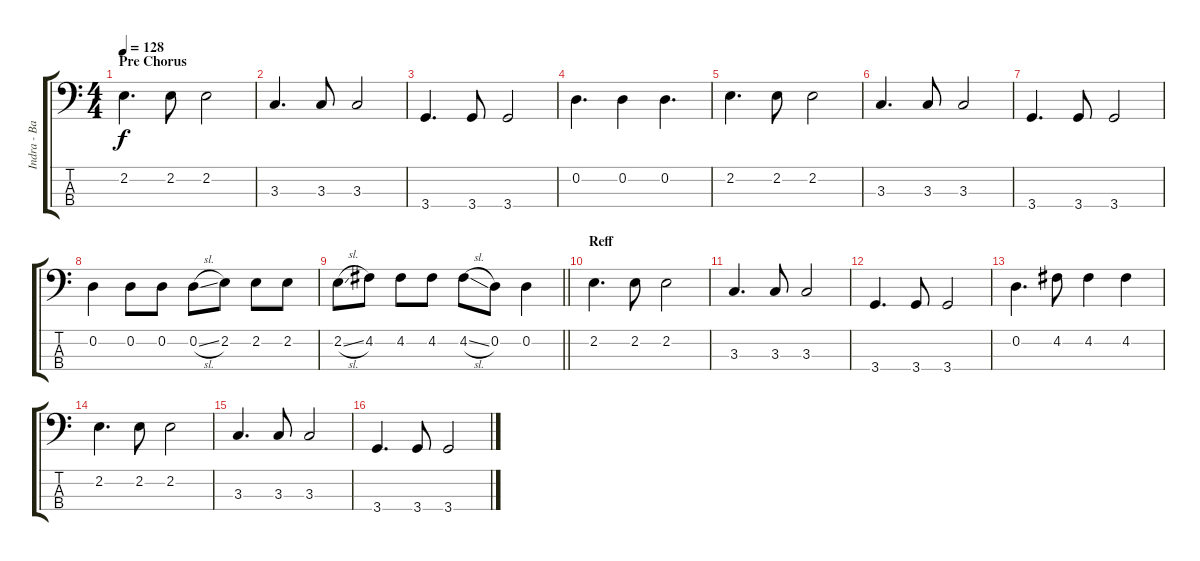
\track ("Indra - Bass" "Indra - Ba") {instrument electricbassfinger}
\staff {score tabs}
\tuning (G2 D2 A1 E1) {hide}
\ts (4 4)
\section ("" "Pre Chorus")
\tempo 128
\clef f4
\ks c
2.2.4{d dy f} 2.2.8 2.2.2 |
3.3.4{d} 3.3.8 3.3.2 |
3.4.4{d} 3.4.8 3.4.2 |
0.2.4{d} 0.2.4 0.2.4{d} |
2.2.4{d} 2.2.8 2.2.2 |
3.3.4{d} 3.3.8 3.3.2 |
3.4.4{d} 3.4.8 3.4.2 |
0.2.4 0.2.8 0.2.8 0.2{sl}.8 2.2.8 2.2.8 2.2.8 |
\barLineRight lightlight
2.2{sl}.8 4.2.8 4.2.8 4.2.8 4.2{sl}.8 0.2.8 0.2.4 |
\section ("" "Reff")
2.2.4{d} 2.2.8 2.2.2 |
3.3.4{d} 3.3.8 3.3.2 |
3.4.4{d} 3.4.8 3.4.2 |
0.2.4{d} 4.2.8 4.2.4 4.2.4 |
2.2.4{d} 2.2.8 2.2.2 |
3.3.4{d} 3.3.8 3.3.2 |
3.4.4{d} 3.4.8 3.4.2
